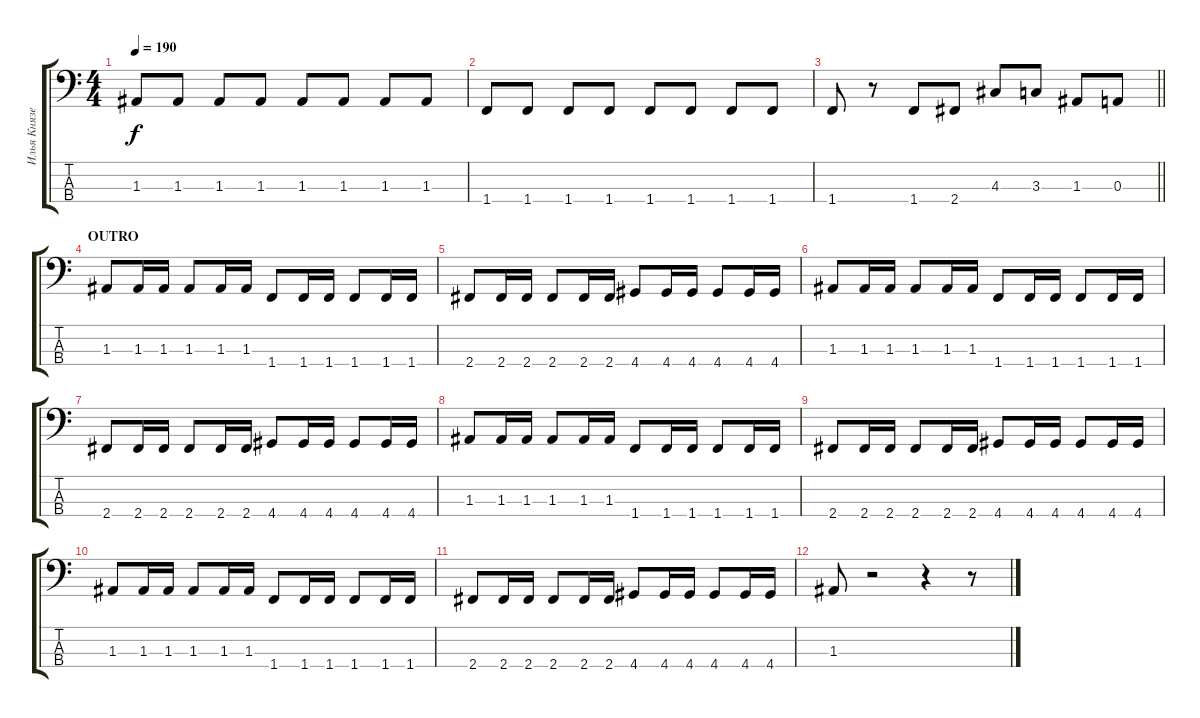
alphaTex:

\track ("Илья Князев" "Илья Князе") {instrument electricbasspick}
\staff {score tabs}
\tuning (G2 D2 A1 E1) {hide}
\ts (4 4)
\tempo 190
\clef f4
\ks c
1.3.8{dy f} 1.3.8 1.3.8 1.3.8 1.3.8 1.3.8 1.3.8 1.3.8 |
1.4.8 1.4.8 1.4.8 1.4.8 1.4.8 1.4.8 1.4.8 1.4.8 |
\barLineRight lightlight
1.4.8 r.8 1.4.8 2.4.8 4.3.8 3.3.8 1.3.8 0.3.8 |
\section ("" "OUTRO")
1.3.8 1.3.16 1.3.16 1.3.8 1.3.16 1.3.16 1.4.8 1.4.16 1.4.16 1.4.8 1.4.16 1.4.16 |
2.4.8 2.4.16 2.4.16 2.4.8 2.4.16 2.4.16 4.4.8 4.4.16 4.4.16 4.4.8 4.4.16 4.4.16 |
1.3.8 1.3.16 1.3.16 1.3.8 1.3.16 1.3.16 1.4.8 1.4.16 1.4.16 1.4.8 1.4.16 1.4.16 |
2.4.8 2.4.16 2.4.16 2.4.8 2.4.16 2.4.16 4.4.8 4.4.16 4.4.16 4.4.8 4.4.16 4.4.16 |
1.3.8 1.3.16 1.3.16 1.3.8 1.3.16 1.3.16 1.4.8 1.4.16 1.4.16 1.4.8 1.4.16 1.4.16 |
2.4.8 2.4.16 2.4.16 2.4.8 2.4.16 2.4.16 4.4.8 4.4.16 4.4.16 4.4.8 4.4.16 4.4.16 |
1.3.8 1.3.16 1.3.16 1.3.8 1.3.16 1.3.16 1.4.8 1.4.16 1.4.16 1.4.8 1.4.16 1.4.16 |
2.4.8 2.4.16 2.4.16 2.4.8 2.4.16 2.4.16 4.4.8 4.4.16 4.4.16 4.4.8 4.4.16 4.4.16 |
1.3.8 r.2 r.4 r.8
